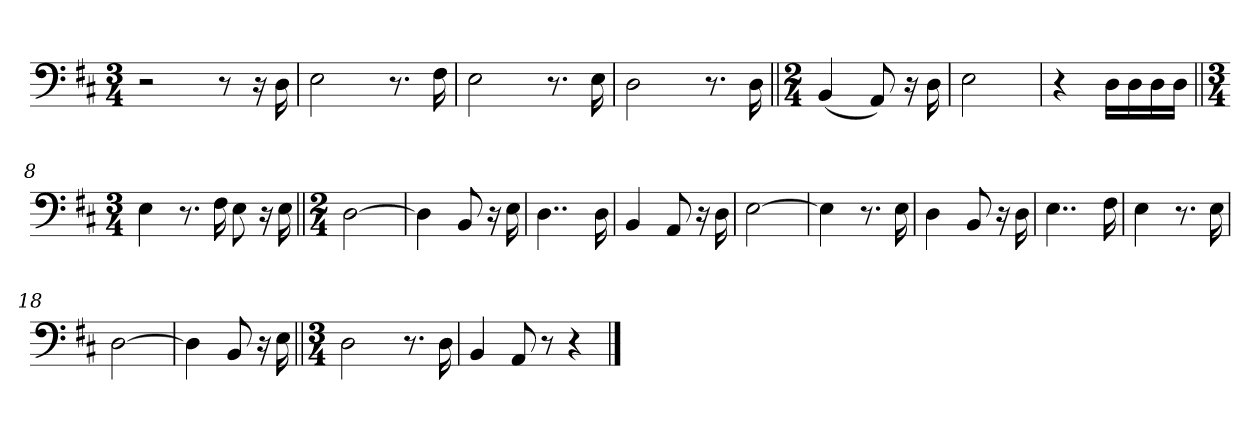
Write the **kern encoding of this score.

**kern
*part1
*staff1
*clefF4
*k[f#c#]
*M3/4
=1
2r
8r
16r
16D\
=2
2E\
8.r
16F#\
=3
2E\
8.r
16E\
=4
2D\
8.r
16D\
=5||
*M2/4
(4BB/
8AA/)
16r
16D\
=6
2E\
=7
4r
16D\LL
16D\
16D\
16D\JJ
=8||
*M3/4
4E\
8.r
16F#\
8E\
16r
16E\
=9||
*M2/4
[2D\
=10
4D\]
8BB/
16r
16E\
=11
4..D\
16D\
=12
4BB/
8AA/
16r
16D\
=13
[2E\
=14
4E\]
8.r
16E\
=15
4D\
8BB/
16r
16D\
=16
4..E\
16F#\
=17
4E\
8.r
16E\
=18
[2D\
=19
4D\]
8BB/
16r
16E\
=20||
*M3/4
2D\
8.r
16D\
=21
4BB/
8AA/
8r
4r
==
*-
